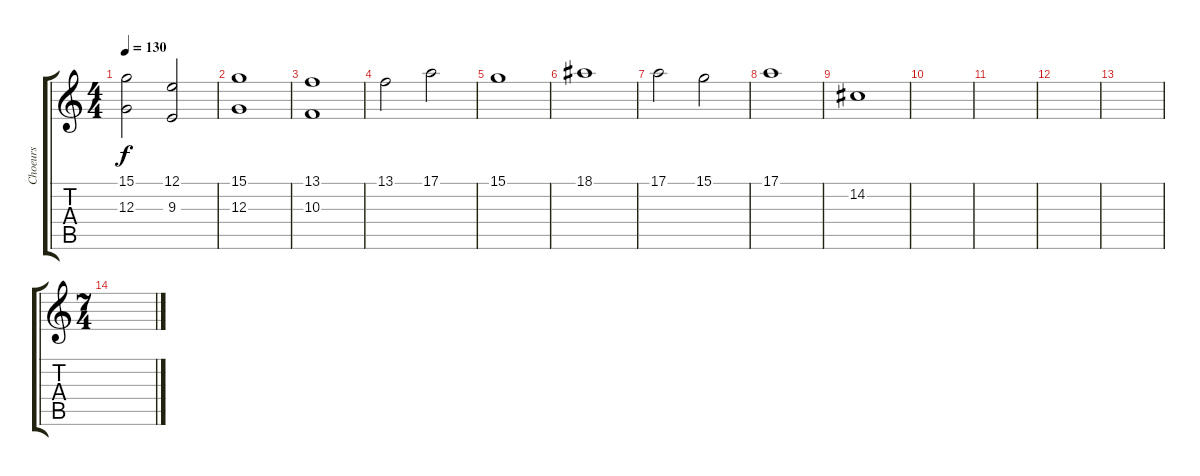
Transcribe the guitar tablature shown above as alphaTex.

\track ("Choeurs" "Choeurs") {instrument choiraahs}
\staff {score tabs}
\tuning (E4 B3 G3 D3 A2 E2) {hide}
\ts (4 4)
\tempo 130
\clef g2
\ks c
(15.1 12.3).2{dy f} (12.1 9.3).2 |
(15.1 12.3).1 |
(13.1 10.3).1 |
13.1.2 17.1.2 |
15.1.1 |
18.1.1 |
17.1.2 15.1.2 |
17.1.1 |
14.2.1 |
|
|
|
|
\ts (7 4)
